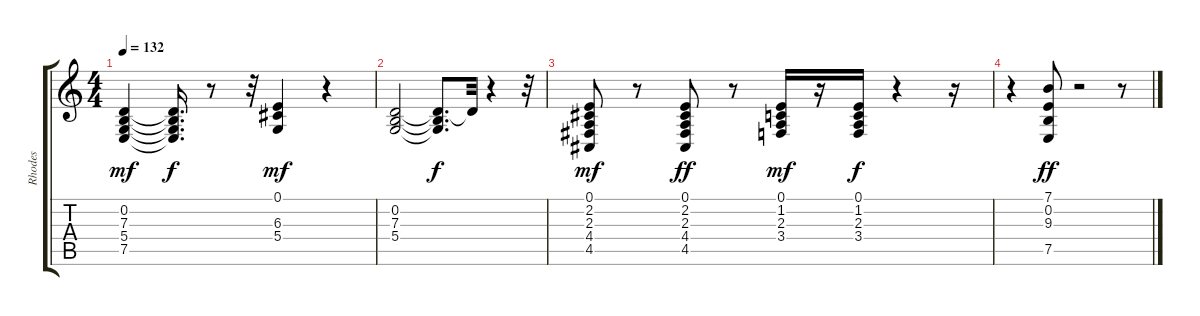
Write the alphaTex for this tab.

\track ("Rhodes" "Rhodes") {instrument electricpiano1}
\staff {score tabs}
\tuning (E4 B3 G3 D3 A2 E2) {hide}
\ts (4 4)
\tempo 132
\clef g2
\ks c
(0.2 7.3 5.4 7.5).4{dy mf} (0.2{t} 7.3{t} 5.4{t} 7.5{t}).16{d dy f} r.8 r.32 (0.1 6.3 5.4).4{dy mf} r.4 |
(0.2 7.3 5.4).2 (0.2{t} 7.3{t} 5.4{t}).8{d dy f} 7.3{t}.32 r.4 r.32 |
(0.1 2.2 2.3 4.4 4.5).8{dy mf} r.8 (0.1 2.2 2.3 4.4 4.5).8{dy ff} r.8 (0.1 1.2 2.3 3.4).16{dy mf} r.16 (0.1 1.2 2.3 3.4).16{dy f} r.4 r.16 |
r.4 (7.1 0.2 9.3 7.5).8{dy ff} r.2 r.8
